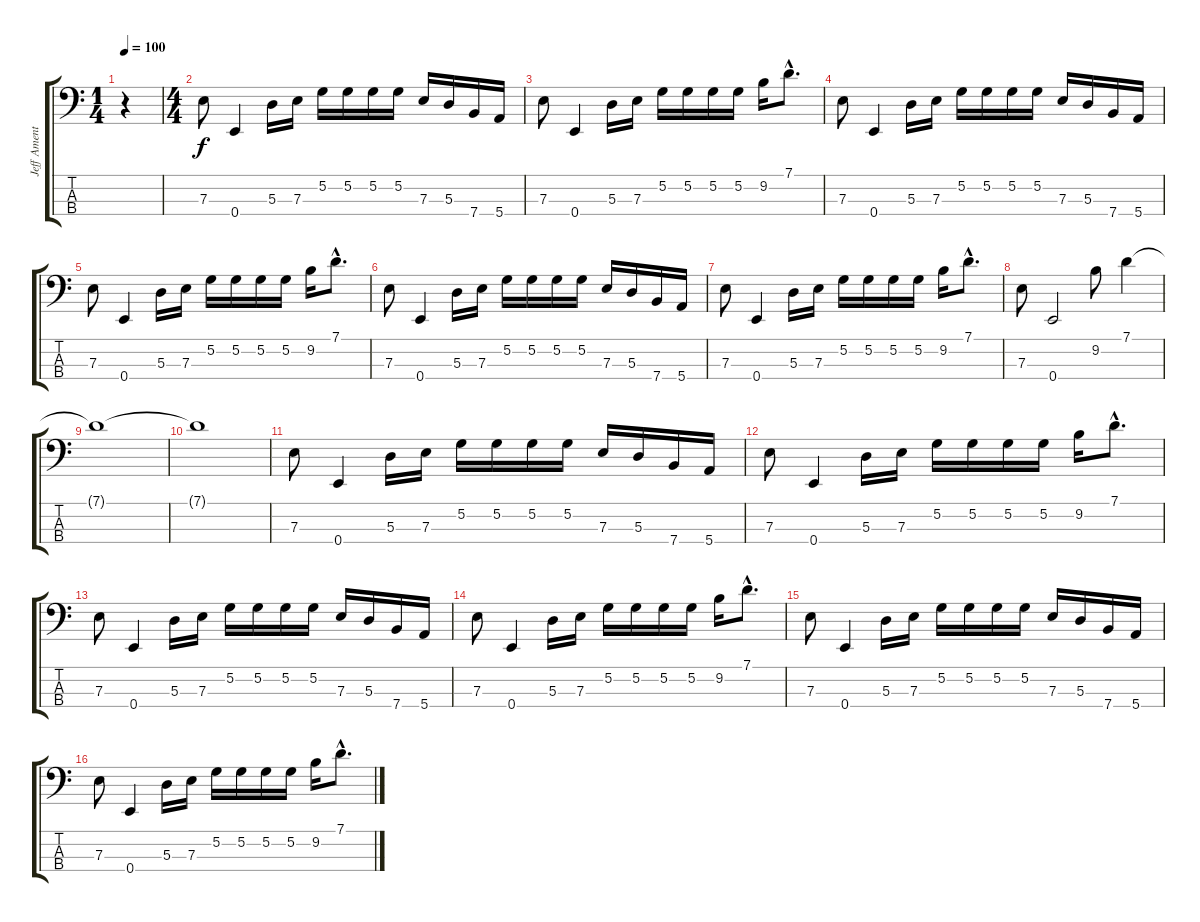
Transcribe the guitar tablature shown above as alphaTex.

\track ("Jeff Ament" "Jeff Ament") {instrument electricbassfinger}
\staff {score tabs}
\tuning (G2 D2 A1 E1) {hide}
\ts (1 4)
\tempo 100
\clef f4
\ks c
r.4{dy f instrument electricbassfinger} |
\ts (4 4)
7.3.8 0.4.4 5.3.16 7.3.16 5.2.16 5.2.16 5.2.16 5.2.16 7.3.16 5.3.16 7.4.16 5.4.16 |
7.3.8 0.4.4 5.3.16 7.3.16 5.2.16 5.2.16 5.2.16 5.2.16 9.2.16 7.1{hac}.8{d} |
7.3.8 0.4.4 5.3.16 7.3.16 5.2.16 5.2.16 5.2.16 5.2.16 7.3.16 5.3.16 7.4.16 5.4.16 |
7.3.8 0.4.4 5.3.16 7.3.16 5.2.16 5.2.16 5.2.16 5.2.16 9.2.16 7.1{hac}.8{d} |
7.3.8 0.4.4 5.3.16 7.3.16 5.2.16 5.2.16 5.2.16 5.2.16 7.3.16 5.3.16 7.4.16 5.4.16 |
7.3.8 0.4.4 5.3.16 7.3.16 5.2.16 5.2.16 5.2.16 5.2.16 9.2.16 7.1{hac}.8{d} |
7.3.8 0.4.2 9.2.8 7.1.4 |
7.1{t}.1 |
7.1{t}.1 |
7.3.8 0.4.4 5.3.16 7.3.16 5.2.16 5.2.16 5.2.16 5.2.16 7.3.16 5.3.16 7.4.16 5.4.16 |
7.3.8 0.4.4 5.3.16 7.3.16 5.2.16 5.2.16 5.2.16 5.2.16 9.2.16 7.1{hac}.8{d} |
7.3.8 0.4.4 5.3.16 7.3.16 5.2.16 5.2.16 5.2.16 5.2.16 7.3.16 5.3.16 7.4.16 5.4.16 |
7.3.8 0.4.4 5.3.16 7.3.16 5.2.16 5.2.16 5.2.16 5.2.16 9.2.16 7.1{hac}.8{d} |
7.3.8 0.4.4 5.3.16 7.3.16 5.2.16 5.2.16 5.2.16 5.2.16 7.3.16 5.3.16 7.4.16 5.4.16 |
7.3.8 0.4.4 5.3.16 7.3.16 5.2.16 5.2.16 5.2.16 5.2.16 9.2.16 7.1{hac}.8{d}
